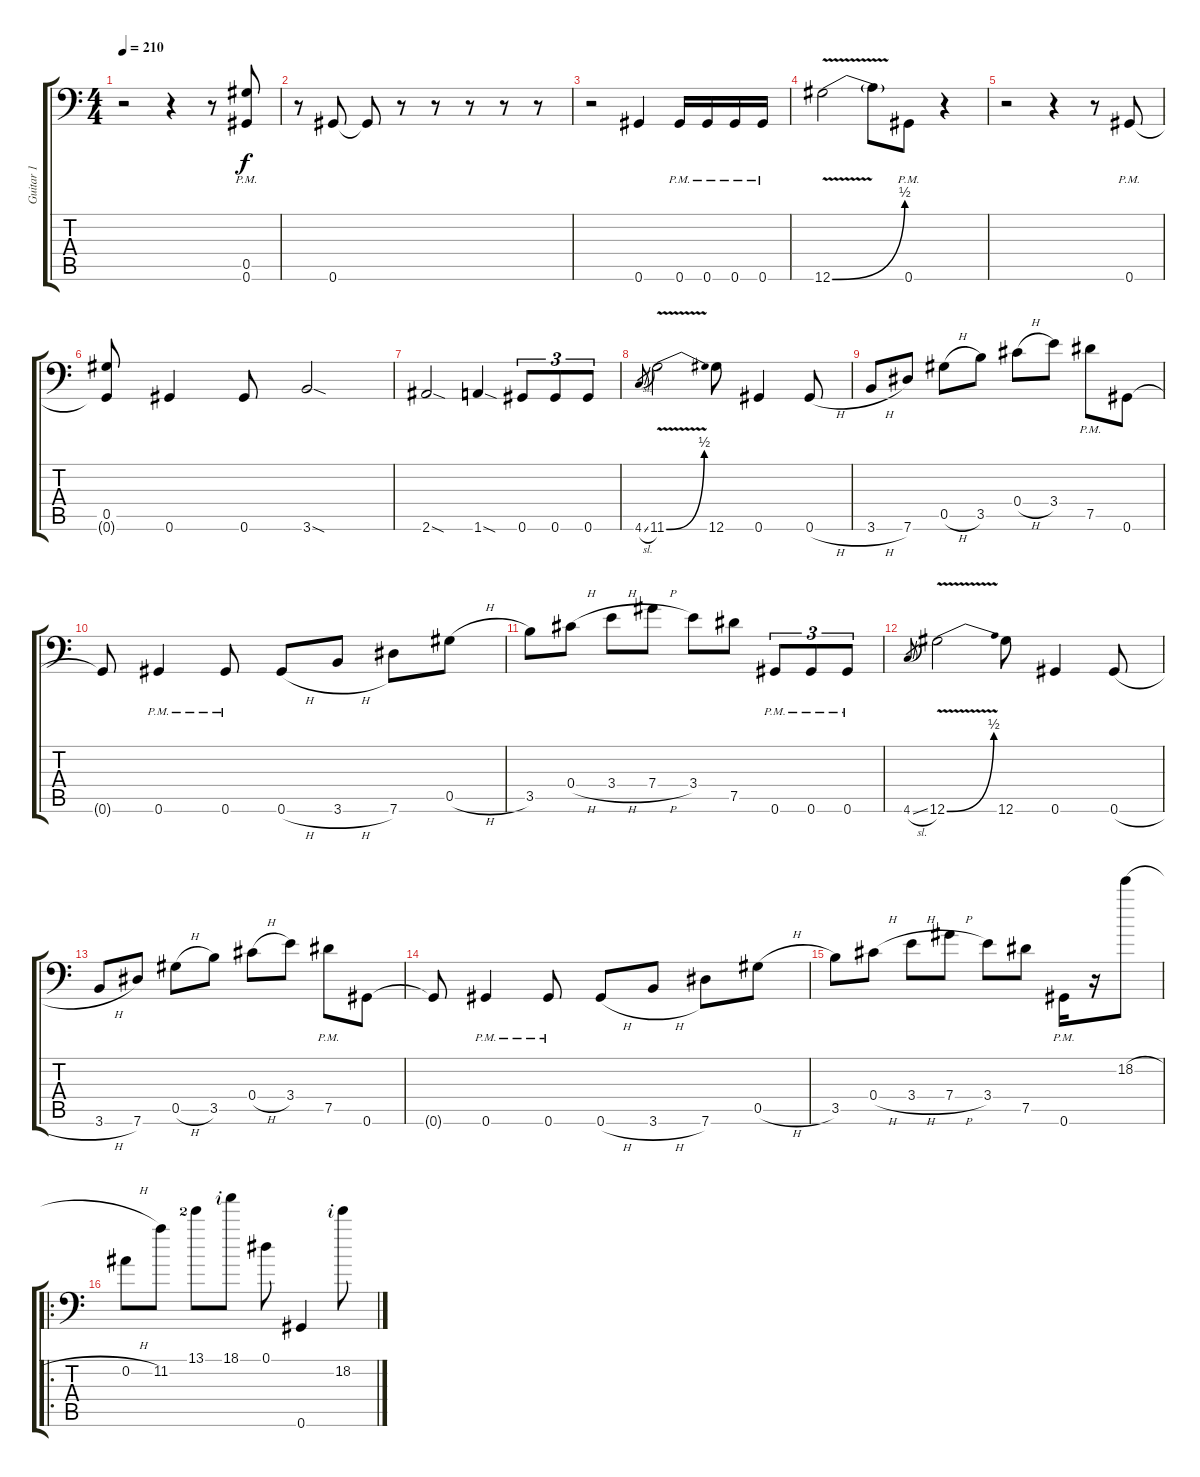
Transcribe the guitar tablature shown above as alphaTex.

\track ("Guitar 1" "Guitar 1") {instrument distortionguitar}
\staff {score tabs}
\tuning (Eb4 Bb3 Gb3 Db3 Ab2 Ab1) {hide}
\ts (4 4)
\tempo 210
\clef f4
\ks c
r.2{dy f} r.4 r.8 (0.5{pm} 0.6{pm}).8 |
r.8 0.6.8 0.6{t}.8 r.8 r.8 r.8 r.8 r.8 |
r.2 0.6.4 0.6{pm}.16 0.6{pm}.16 0.6{pm}.16 0.6{pm}.16 |
12.6{be (bend 0 0 60 2) v}.2 12.6{t}.8 0.6{pm}.8 r.4 |
r.2 r.4 r.8 0.6{pm}.8 |
(0.5 0.6{t}).8 0.6.4 0.6.8 3.6{sod}.2 |
2.6{sod}.2 1.6{sod}.4 0.6.8{tu (3 2)} 0.6.8{tu (3 2)} 0.6.8{tu (3 2)} |
4.6{sl}.8{gr} 11.6{be (bend 0 0 60 2) v}.2 12.6.8 0.6.4 0.6{h}.8 |
3.6{h}.8 7.6.8 0.5{h}.8 3.5.8 0.4{h}.8 3.4.8 7.5{pm}.8 0.6.8 |
0.6{t}.8 0.6{pm}.4 0.6{pm}.8 0.6{h}.8 3.6{h}.8 7.6.8 0.5{h}.8 |
3.5.8 0.4{h}.8 3.4{h}.8 7.4{h}.8 3.4.8 7.5.8 0.6{pm}.8{tu (3 2)} 0.6{pm}.8{tu (3 2)} 0.6{pm}.8{tu (3 2)} |
4.6{sl}.8{gr} 12.6{be (bend 0 0 60 2) v}.2 12.6.8 0.6.4 0.6{h}.8 |
3.6{h}.8 7.6.8 0.5{h}.8 3.5.8 0.4{h}.8 3.4.8 7.5{pm}.8 0.6.8 |
0.6{t}.8 0.6{pm}.4 0.6{pm}.8 0.6{h}.8 3.6{h}.8 7.6.8 0.5{h}.8 |
3.5.8 0.4{h}.8 3.4{h}.8 7.4{h}.8 3.4.8 7.5.8 0.6{pm}.16 r.16 18.2{h}.8 |
\ro
0.2{h}.8 11.2.8 13.1{lf 3}.8 18.1{rf 2}.8 0.1.8 0.6.4 18.2{h rf 2}.8
